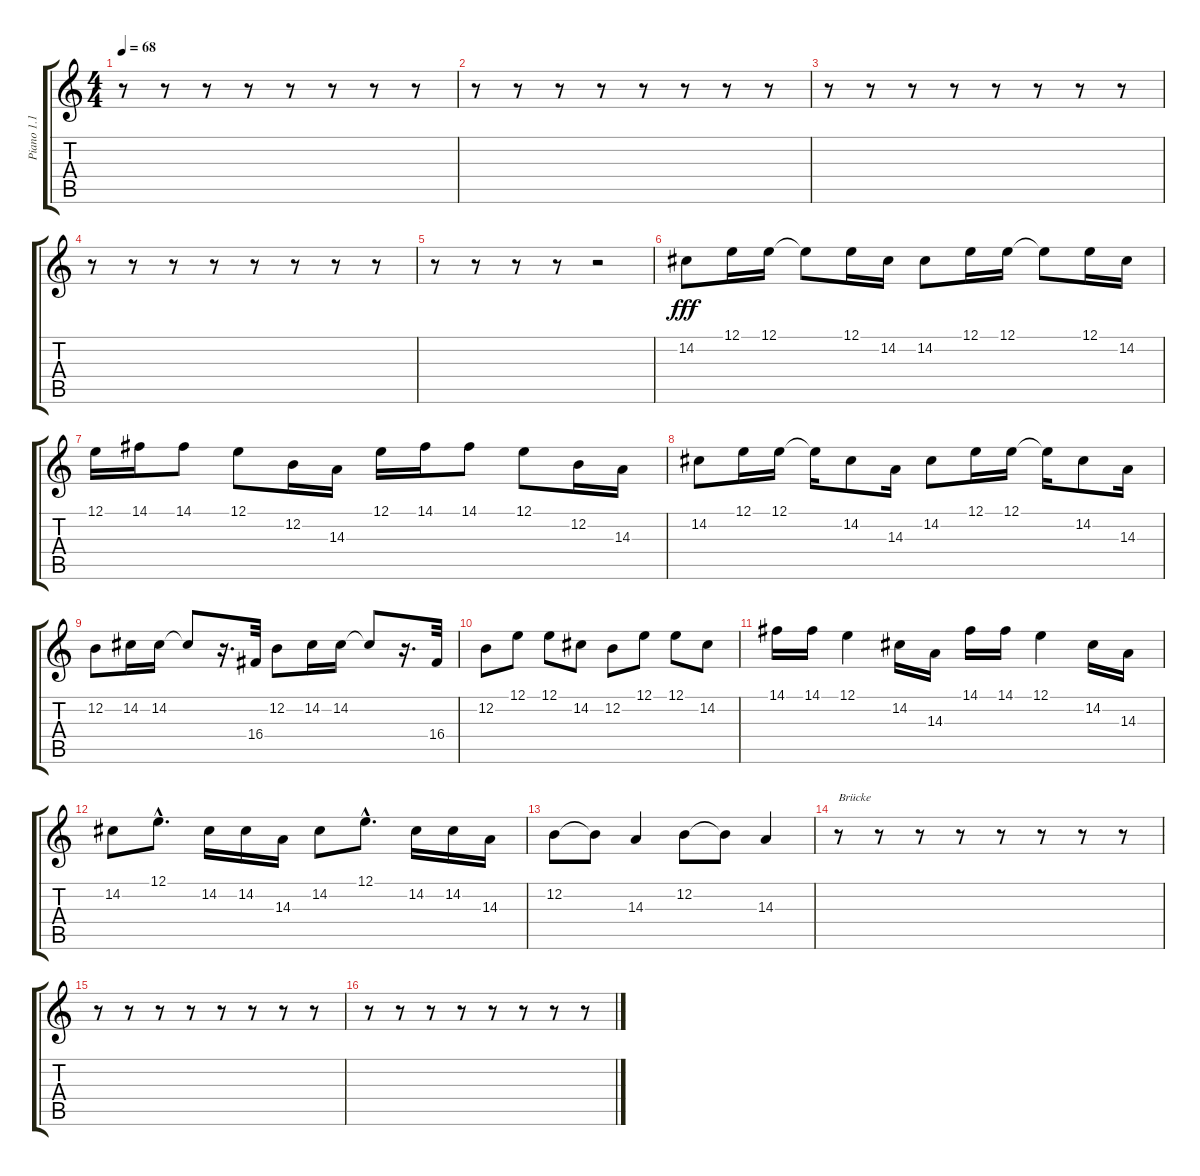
\track ("Piano 1.1" "Piano 1.1") {instrument electricpiano1}
\staff {score tabs}
\tuning (E4 B3 G3 D3 A2 E2) {hide}
\ts (4 4)
\tempo 68
\clef g2
\ks c
r.8{dy fff} r.8 r.8 r.8 r.8 r.8 r.8 r.8 |
r.8 r.8 r.8 r.8 r.8 r.8 r.8 r.8 |
r.8 r.8 r.8 r.8 r.8 r.8 r.8 r.8 |
r.8 r.8 r.8 r.8 r.8 r.8 r.8 r.8 |
r.8 r.8 r.8 r.8 r.2 |
14.2.8 12.1.16 12.1.16 12.1{t}.8 12.1.16 14.2.16 14.2.8 12.1.16 12.1.16 12.1{t}.8 12.1.16 14.2.16 |
12.1.16 14.1.16 14.1.8 12.1.8 12.2.16 14.3.16 12.1.16 14.1.16 14.1.8 12.1.8 12.2.16 14.3.16 |
14.2.8 12.1.16 12.1.16 12.1{t}.16 14.2.8 14.3.16 14.2.8 12.1.16 12.1.16 12.1{t}.16 14.2.8 14.3.16 |
12.2.8 14.2.16 14.2.16 14.2{t}.8 r.16{d} 16.4.32 12.2.8 14.2.16 14.2.16 14.2{t}.8 r.16{d} 16.4.32 |
12.2.8 12.1.8 12.1.8 14.2.8 12.2.8 12.1.8 12.1.8 14.2.8 |
14.1.16 14.1.16 12.1.4 14.2.16 14.3.16 14.1.16 14.1.16 12.1.4 14.2.16 14.3.16 |
14.2.8 12.1{hac}.8{d} 14.2.16 14.2.16 14.3.16 14.2.8 12.1{hac}.8{d} 14.2.16 14.2.16 14.3.16 |
12.2.8 12.2{t}.8 14.3.4 12.2.8 12.2{t}.8 14.3.4 |
r.8{txt "Brücke"} r.8 r.8 r.8 r.8 r.8 r.8 r.8 |
r.8 r.8 r.8 r.8 r.8 r.8 r.8 r.8 |
r.8 r.8 r.8 r.8 r.8 r.8 r.8 r.8
